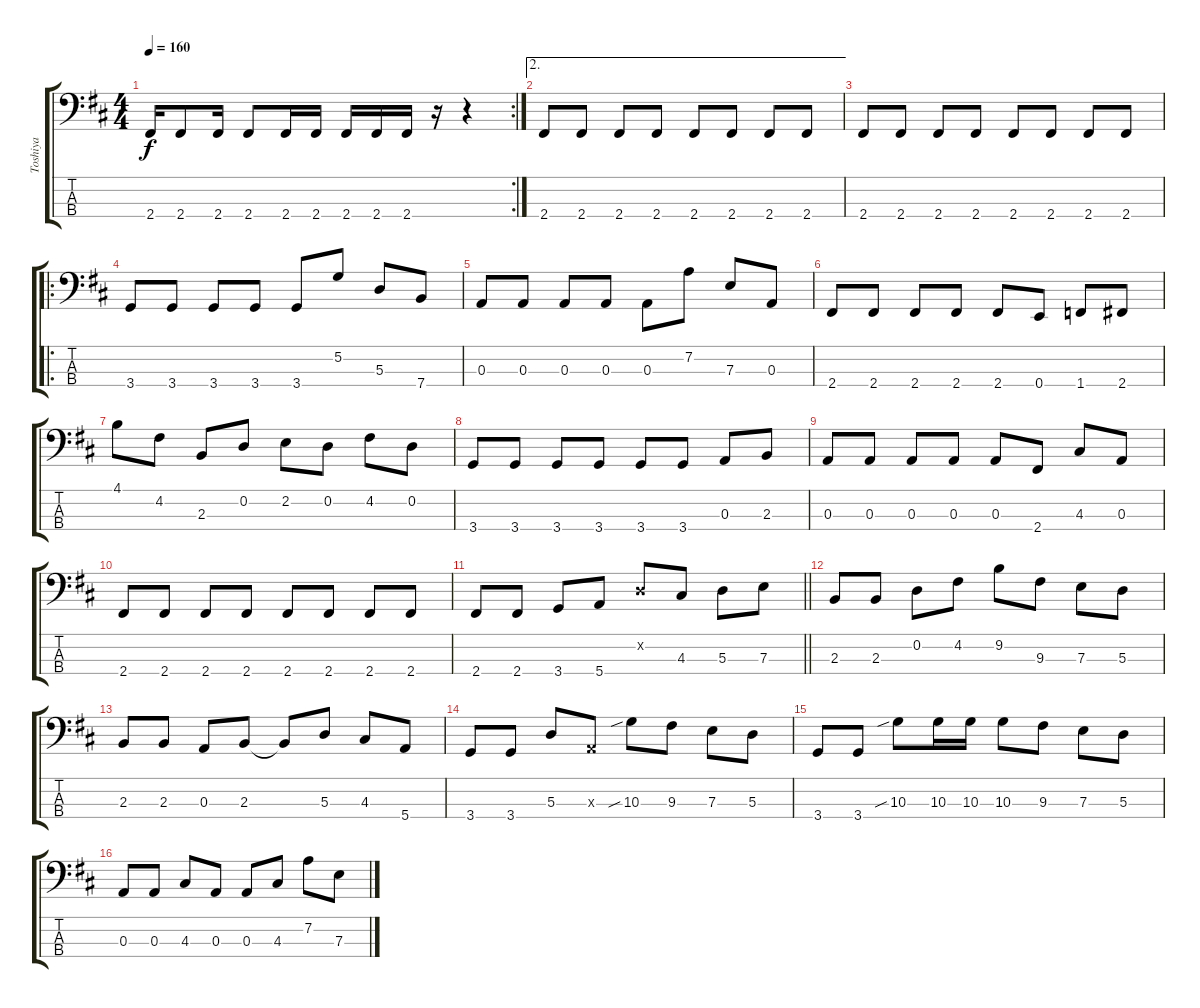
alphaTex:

\track ("Toshiya" "Toshiya") {instrument electricbasspick}
\staff {score tabs}
\tuning (G2 D2 A1 E1) {hide}
\rc 2
\ts (4 4)
\tempo 160
\clef f4
\ks d
2.4.16{dy f} 2.4.8 2.4.16 2.4.8 2.4.16 2.4.16 2.4.16 2.4.16 2.4.16 r.16 r.4 |
\ae 2
2.4.8 2.4.8 2.4.8 2.4.8 2.4.8 2.4.8 2.4.8 2.4.8 |
2.4.8 2.4.8 2.4.8 2.4.8 2.4.8 2.4.8 2.4.8 2.4.8 |
\ro
3.4.8 3.4.8 3.4.8 3.4.8 3.4.8 5.2.8 5.3.8 7.4.8 |
0.3.8 0.3.8 0.3.8 0.3.8 0.3.8 7.2.8 7.3.8 0.3.8 |
2.4.8 2.4.8 2.4.8 2.4.8 2.4.8 0.4.8 1.4.8 2.4.8 |
4.1.8 4.2.8 2.3.8 0.2.8 2.2.8 0.2.8 4.2.8 0.2.8 |
3.4.8 3.4.8 3.4.8 3.4.8 3.4.8 3.4.8 0.3.8 2.3.8 |
0.3.8 0.3.8 0.3.8 0.3.8 0.3.8 2.4.8 4.3.8 0.3.8 |
2.4.8 2.4.8 2.4.8 2.4.8 2.4.8 2.4.8 2.4.8 2.4.8 |
\barLineRight lightlight
2.4.8 2.4.8 3.4.8 5.4.8 0.2{x}.8 4.3.8 5.3.8 7.3.8 |
2.3.8 2.3.8 0.2.8 4.2.8 9.2.8 9.3.8 7.3.8 5.3.8 |
2.3.8 2.3.8 0.3.8 2.3.8 2.3{t}.8 5.3.8 4.3.8 5.4.8 |
3.4.8 3.4.8 5.3.8 0.3{x}.8 10.3{sib}.8 9.3.8 7.3.8 5.3.8 |
3.4.8 3.4.8 10.3{sib}.8 10.3.16 10.3.16 10.3.8 9.3.8 7.3.8 5.3.8 |
0.3.8 0.3.8 4.3.8 0.3.8 0.3.8 4.3.8 7.2.8 7.3.8
